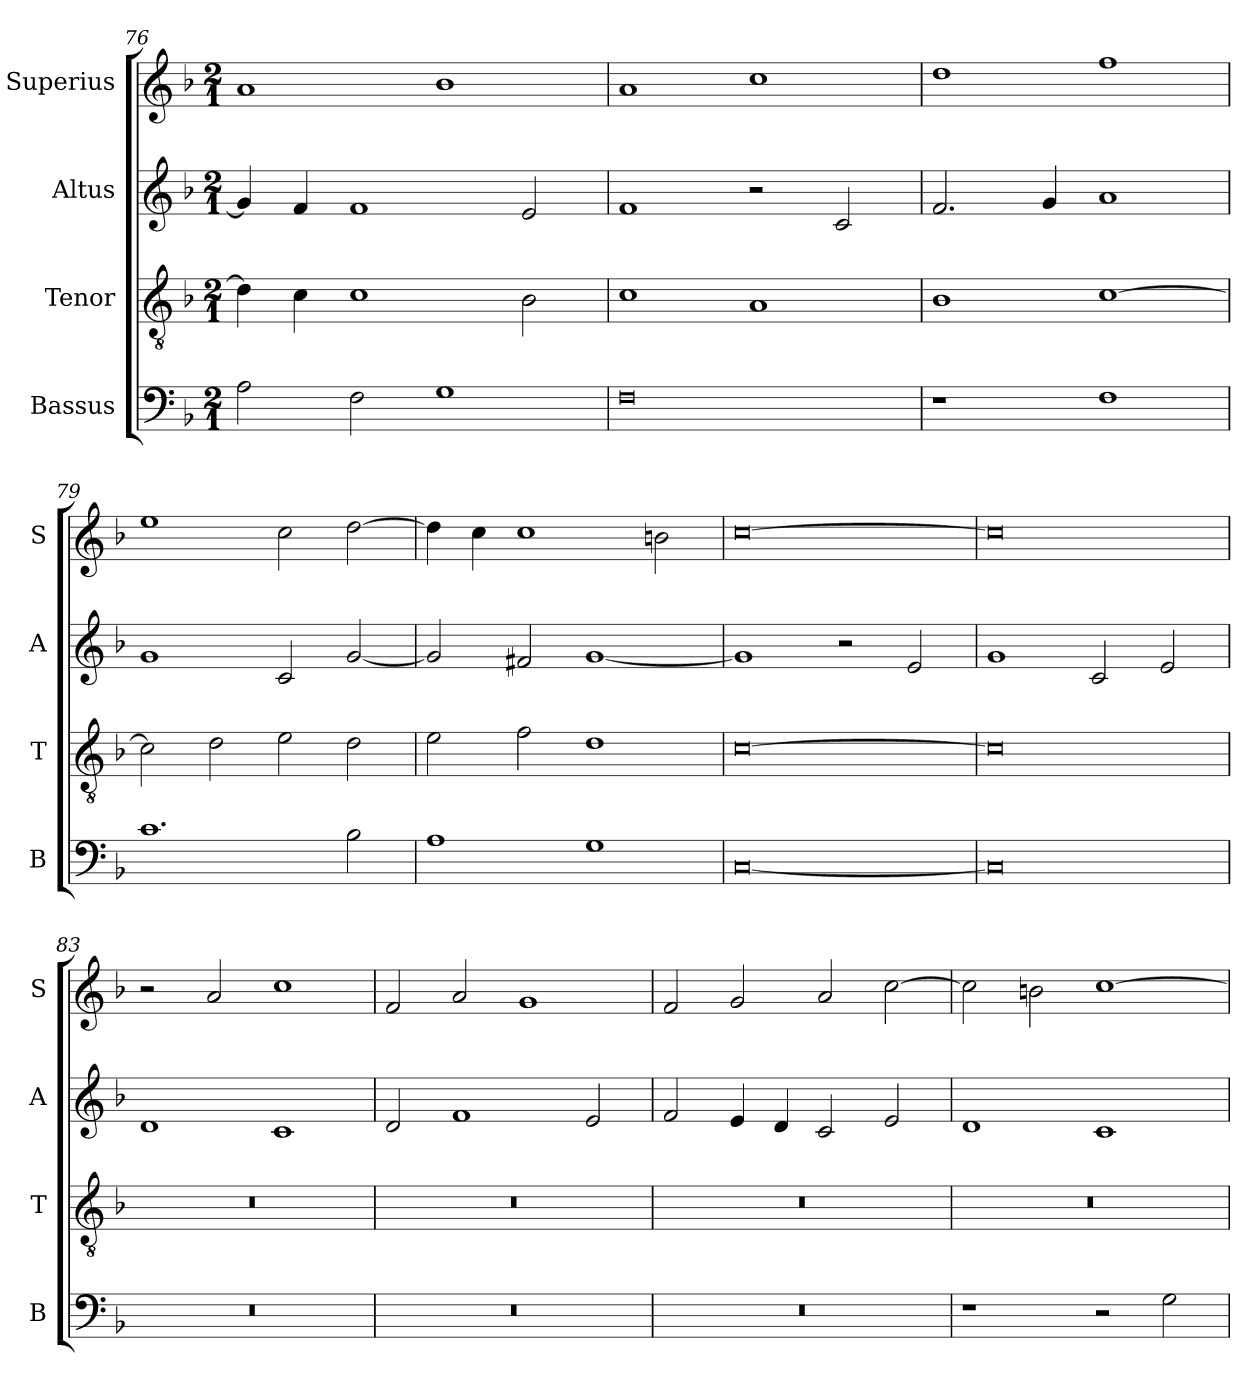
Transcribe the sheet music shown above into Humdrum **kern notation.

**kern	**kern	**kern	**kern
*part4	*part3	*part2	*part1
*staff4	*staff3	*staff2	*staff1
*I"Bassus	*I"Tenor	*I"Altus	*I"Superius
*I'B	*I'T	*I'A	*I'S
*clefF4	*clefGv2	*clefG2	*clefG2
*k[b-]	*k[b-]	*k[b-]	*k[b-]
*F:	*F:	*F:	*F:
*M2/1	*M2/1	*M2/1	*M2/1
=76	=76	=76	=76
2A	4d]	4g]	1a
.	4c	4f	.
2F	1c	1f	.
1G	.	.	1b-
.	2B-	2e	.
=77	=77	=77	=77
0F	1c	1f	1a
.	1A	2r	1cc
.	.	2c	.
=78	=78	=78	=78
1r	1B-	2.f	1dd
.	.	4g	.
1F	[1c	1a	1ff
=79	=79	=79	=79
1.c	2c]	1g	1ee
.	2d	.	.
.	2e	2c	2cc
2B-	2d	[2g	[2dd
=80	=80	=80	=80
1A	2e	2g]	4dd]
.	.	.	4cc
.	2f	2f#X	1cc
1G	1d	[1g	.
.	.	.	2bn
=81	=81	=81	=81
[0C	[0c	1g]	[0cc
.	.	2r	.
.	.	2e	.
=82	=82	=82	=82
0C]	0c]	1g	0cc]
.	.	2c	.
.	.	2e	.
=83	=83	=83	=83
0r	0r	1d	2r
.	.	.	2a
.	.	1c	1cc
=84	=84	=84	=84
0r	0r	2d	2f
.	.	1f	2a
.	.	.	1g
.	.	2e	.
=85	=85	=85	=85
0r	0r	2f	2f
.	.	4e	2g
.	.	4d	.
.	.	2c	2a
.	.	2e	[2cc
=86	=86	=86	=86
1r	0r	1d	2cc]
.	.	.	2bn
2r	.	1c	[1cc
2G	.	.	.
=	=	=	=
*-	*-	*-	*-
